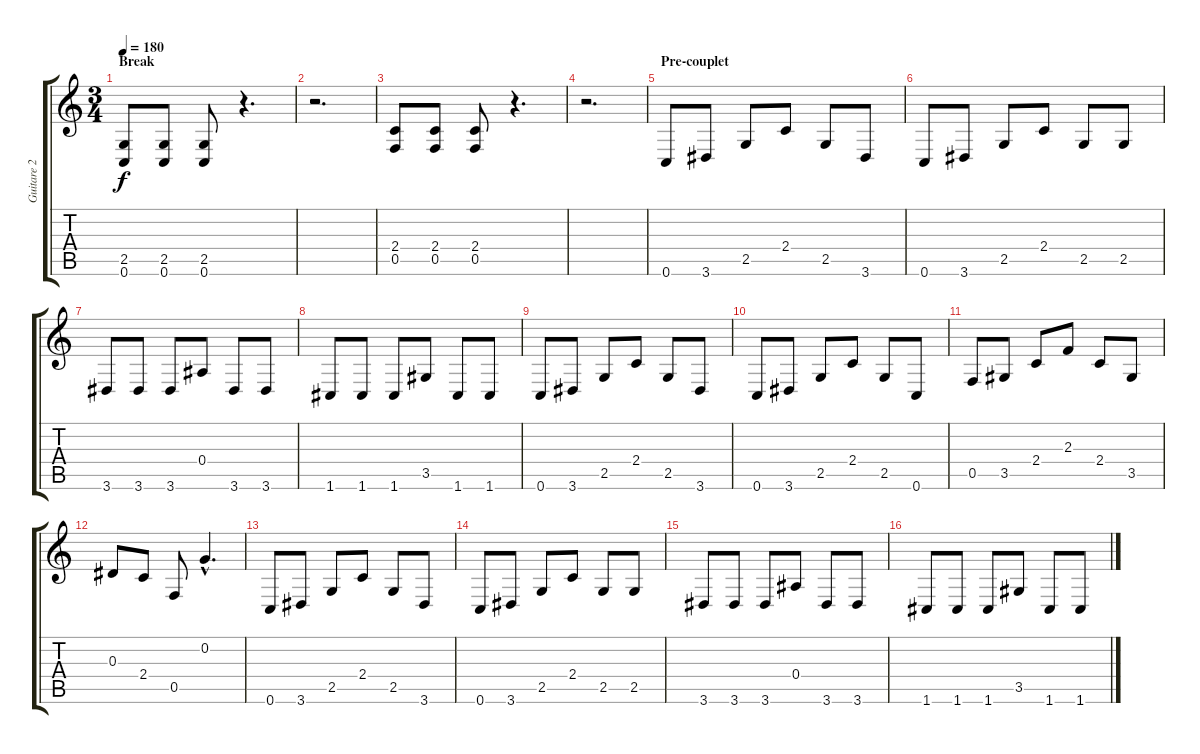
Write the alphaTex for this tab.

\track ("Guitare 2" "Guitare 2") {instrument acousticguitarsteel}
\staff {score tabs}
\tuning (C4 G3 Eb3 Bb2 F2 C2) {hide}
\ts (3 4)
\section ("" "Break")
\tempo 180
\clef g2
\ks c
(2.5 0.6).8{dy f} (2.5 0.6).8 (2.5 0.6).8 r.4{d} |
r.2{d} |
(2.4 0.5).8 (2.4 0.5).8 (2.4 0.5).8 r.4{d} |
r.2{d} |
\section ("" "Pre-couplet")
0.6.8 3.6.8 2.5.8 2.4.8 2.5.8 3.6.8 |
0.6.8 3.6.8 2.5.8 2.4.8 2.5.8 2.5.8 |
3.6.8 3.6.8 3.6.8 0.4.8 3.6.8 3.6.8 |
1.6.8 1.6.8 1.6.8 3.5.8 1.6.8 1.6.8 |
0.6.8 3.6.8 2.5.8 2.4.8 2.5.8 3.6.8 |
0.6.8 3.6.8 2.5.8 2.4.8 2.5.8 0.6.8 |
0.5.8 3.5.8 2.4.8 2.3.8 2.4.8 3.5.8 |
0.3.8 2.4.8 0.5.8 0.2{hac}.4{d} |
0.6.8 3.6.8 2.5.8 2.4.8 2.5.8 3.6.8 |
0.6.8 3.6.8 2.5.8 2.4.8 2.5.8 2.5.8 |
3.6.8 3.6.8 3.6.8 0.4.8 3.6.8 3.6.8 |
1.6.8 1.6.8 1.6.8 3.5.8 1.6.8 1.6.8
